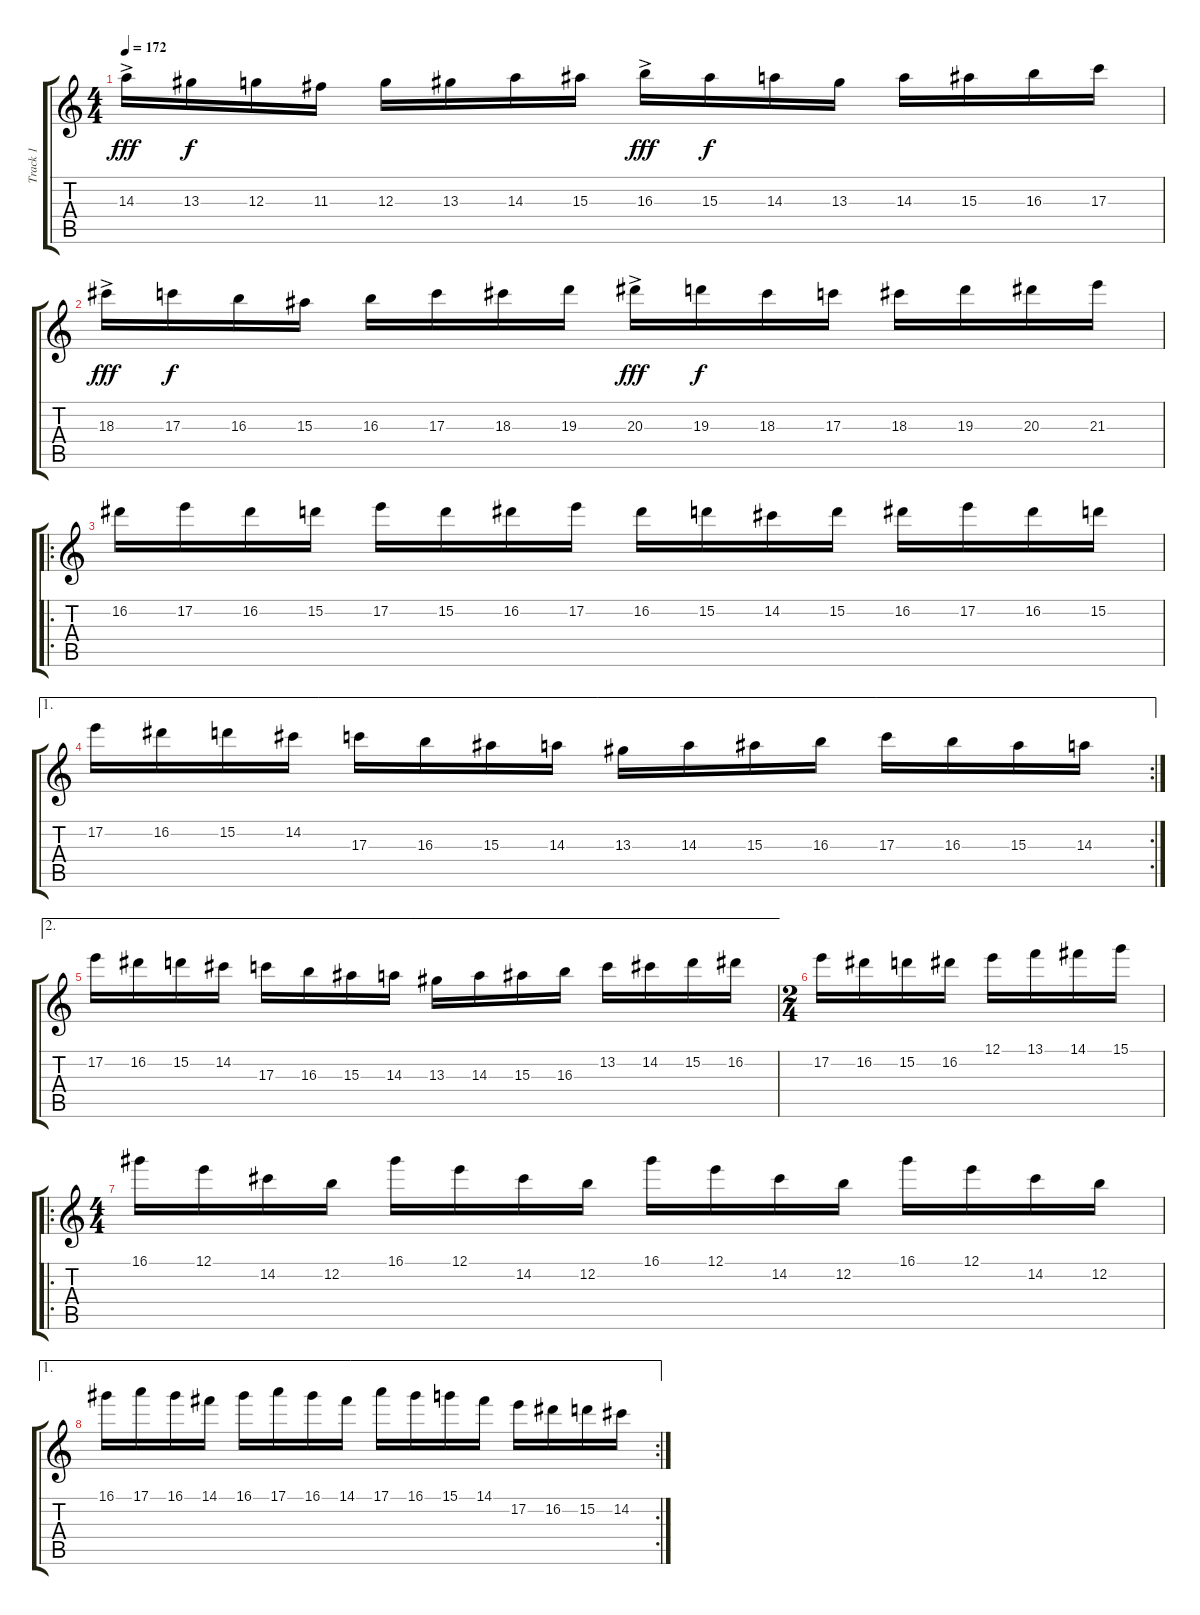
\track ("Track 1" "Track 1") {instrument overdrivenguitar}
\staff {score tabs}
\tuning (E4 B3 G3 D3 A2 E2) {hide}
\ts (4 4)
\tempo 172
\clef g2
\ks c
14.3{ac}.16{dy fff} 13.3.16{dy f} 12.3.16 11.3.16 12.3.16 13.3.16 14.3.16 15.3.16 16.3{ac}.16{dy fff} 15.3.16{dy f} 14.3.16 13.3.16 14.3.16 15.3.16 16.3.16 17.3.16 |
18.3{ac}.16{dy fff} 17.3.16{dy f} 16.3.16 15.3.16 16.3.16 17.3.16 18.3.16 19.3.16 20.3{ac}.16{dy fff} 19.3.16{dy f} 18.3.16 17.3.16 18.3.16 19.3.16 20.3.16 21.3.16 |
\ro
16.2.16 17.2.16 16.2.16 15.2.16 17.2.16 15.2.16 16.2.16 17.2.16 16.2.16 15.2.16 14.2.16 15.2.16 16.2.16 17.2.16 16.2.16 15.2.16 |
\ae 1
\rc 2
17.2.16 16.2.16 15.2.16 14.2.16 17.3.16 16.3.16 15.3.16 14.3.16 13.3.16 14.3.16 15.3.16 16.3.16 17.3.16 16.3.16 15.3.16 14.3.16 |
\ae 2
17.2.16 16.2.16 15.2.16 14.2.16 17.3.16 16.3.16 15.3.16 14.3.16 13.3.16 14.3.16 15.3.16 16.3.16 13.2.16 14.2.16 15.2.16 16.2.16 |
\ts (2 4)
17.2.16 16.2.16 15.2.16 16.2.16 12.1.16 13.1.16 14.1.16 15.1.16 |
\ro
\ts (4 4)
16.1.16 12.1.16 14.2.16 12.2.16 16.1.16 12.1.16 14.2.16 12.2.16 16.1.16 12.1.16 14.2.16 12.2.16 16.1.16 12.1.16 14.2.16 12.2.16 |
\ae 1
\rc 2
16.1.16 17.1.16 16.1.16 14.1.16 16.1.16 17.1.16 16.1.16 14.1.16 17.1.16 16.1.16 15.1.16 14.1.16 17.2.16 16.2.16 15.2.16 14.2.16
